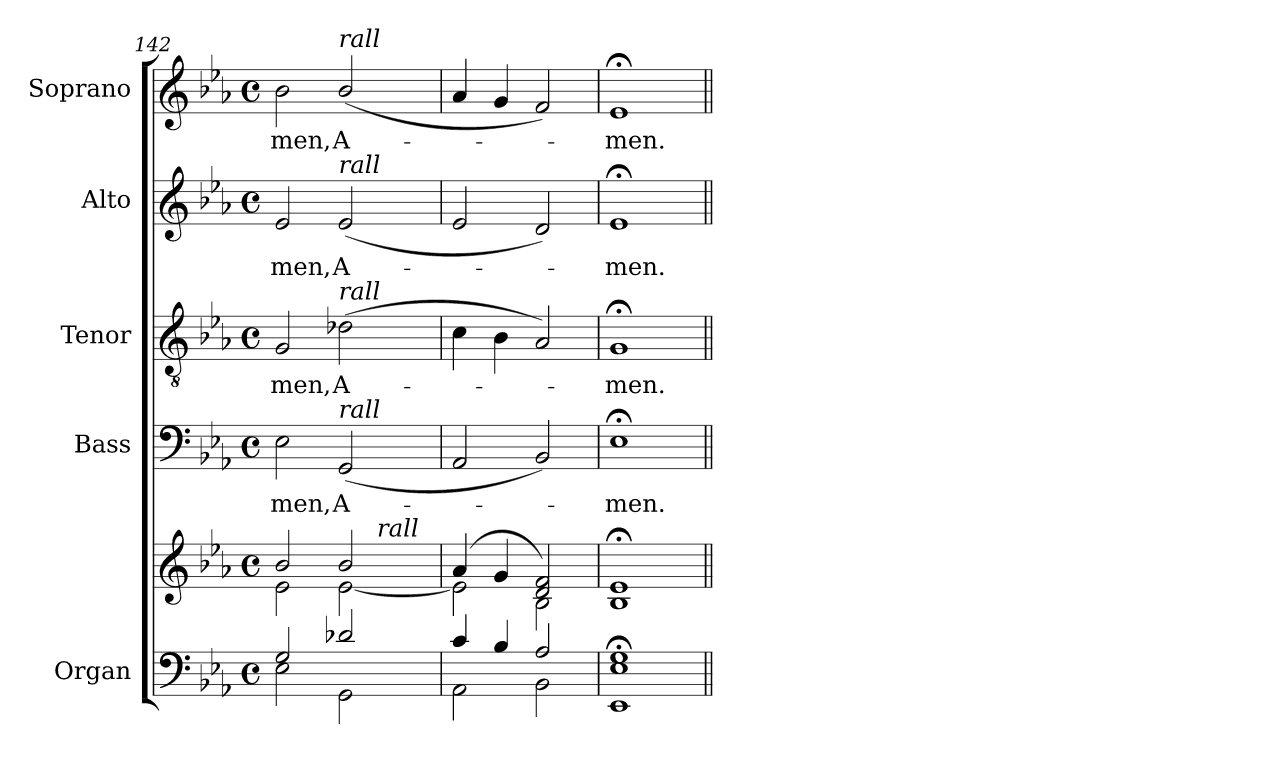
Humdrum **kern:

**kern	**kern	**kern	**text	**kern	**text	**kern	**text	**kern	**text
*part5	*part5	*part4	*part4	*part3	*part3	*part2	*part2	*part1	*part1
*staff6	*staff5	*staff4	*staff4	*staff3	*staff3	*staff2	*staff2	*staff1	*staff1
*I"Organ	*	*I"Bass	*	*I"Tenor	*	*I"Alto	*	*I"Soprano	*
*I'Org.	*	*I'B.	*	*I'T.	*	*I'A.	*	*I'S.	*
*clefF4	*clefG2	*clefF4	*	*clefGv2	*	*clefG2	*	*clefG2	*
*	*	*	*	*ITrd7c12	*	*	*	*	*
*k[b-e-a-]	*k[b-e-a-]	*k[b-e-a-]	*	*k[b-e-a-]	*	*k[b-e-a-]	*	*k[b-e-a-]	*
*E-:	*E-:	*E-:	*	*E-:	*	*E-:	*	*E-:	*
*M4/4	*M4/4	*M4/4	*	*M4/4	*	*M4/4	*	*M4/4	*
*met(c)	*met(c)	*met(c)	*	*met(c)	*	*met(c)	*	*met(c)	*
=142	=142	=142	=142	=142	=142	=142	=142	=142	=142
*^	*^	*	*	*	*	*	*	*	*
!	!	!	!	!	!LO:LY:b:color=#000000	!	!	!	!	!	!
!	!	!	!	!	!	!	!LO:LY:b:color=#000000	!	!	!	!
!	!	!	!	!	!	!	!	!	!LO:LY:b:color=#000000	!	!
!	!	!	!	!	!	!	!	!	!	!	!LO:LY:b:color=#000000
*	*	*	*^	*	*	*	*	*	*	*	*
2Gi/	2E-i\	2b-i/	2e-i\	2ryy	2E-i\	-men,	2GGi/	-men,	2e-i/	-men,	2b-i\	-men,
!	!	!	!	!	!	!LO:LY:b:color=#000000	!	!	!	!	!	!
!	!	!	!	!	!	!	!	!LO:LY:b:color=#000000	!	!	!	!
!	!	!	!	!	!	!	!	!	!	!LO:LY:b:color=#000000	!	!
!	!	!	!	!	!	!	!	!	!	!	!LO:TX:a:i:t=rall	!
!	!	!	!	!	!	!	!	!	!LO:TX:a:i:t=rall	!	!	!
!	!	!	!	!	!	!	!LO:TX:a:i:t=rall	!	!	!	!	!
!	!	!	!	!	!LO:TX:a:i:t=rall	!	!	!	!	!	!	!
!	!	!	!	!	!	!	!	!	!	!	!	!LO:LY:b:color=#000000
2d-Xi/	2GGi\	2b-i/	[2e-i\	8ryy	(2GGi/	A-	(2D-Xi\	A-	(2e-i/	A-	(2b-i/	A-
.	.	.	.	32ryy	.	.	.	.	.	.	.	.
!	!	!	!	!LO:TX:a:i:t=rall	!	!	!	!	!	!	!	!
.	.	.	.	4ryy	.	.	.	.	.	.	.	.
.	.	.	.	16.ryy	.	.	.	.	.	.	.	.
*	*	*	*v	*v	*	*	*	*	*	*	*	*
=143	=143	=143	=143	=143	=143	=143	=143	=143	=143	=143	=143
4ci/	2AA-i\	(4a-i/	2e-i\]	2AA-i/	.	4Ci\	.	2e-i/	.	4a-i/	.
4B-i/	.	4gi/	.	.	.	4BB-i\	.	.	.	4gi/	.
2A-i/	2BB-i\	2di/ 2fi)	2B-i\	2BB-i/)	.	2AA-i/)	.	2di/)	.	2fi/)	.
*v	*v	*	*	*	*	*	*	*	*	*	*
=144	=144	=144	=144	=144	=144	=144	=144	=144	=144	=144
*^	*	*	*	*	*	*	*	*	*	*
!	!	!	!	!	!LO:LY:b:color=#000000	!	!	!	!	!	!
*v	*v	*	*	*	*	*	*	*	*	*	*
*^	*	*	*	*	*	*	*	*	*	*
!	!	!	!	!	!	!	!LO:LY:b:color=#000000	!	!	!	!
*v	*v	*	*	*	*	*	*	*	*	*	*
*^	*	*	*	*	*	*	*	*	*	*
!	!	!	!	!	!	!	!	!	!LO:LY:b:color=#000000	!	!
*v	*v	*	*	*	*	*	*	*	*	*	*
*^	*	*	*	*	*	*	*	*	*	*
!	!	!	!	!	!	!	!	!	!	!	!LO:LY:b:color=#000000
*v	*v	*	*	*	*	*	*	*	*	*	*
1EE-i; 1E-i; 1Gi;	1e-;i	1B-i	1E-;i	-men.	1GG;i	-men.	1e-;i	-men.	1e-;i	-men.
*	*v	*v	*	*	*	*	*	*	*	*
=||	=||	=||	=||	=||	=||	=||	=||	=||	=||
*-	*-	*-	*-	*-	*-	*-	*-	*-	*-
